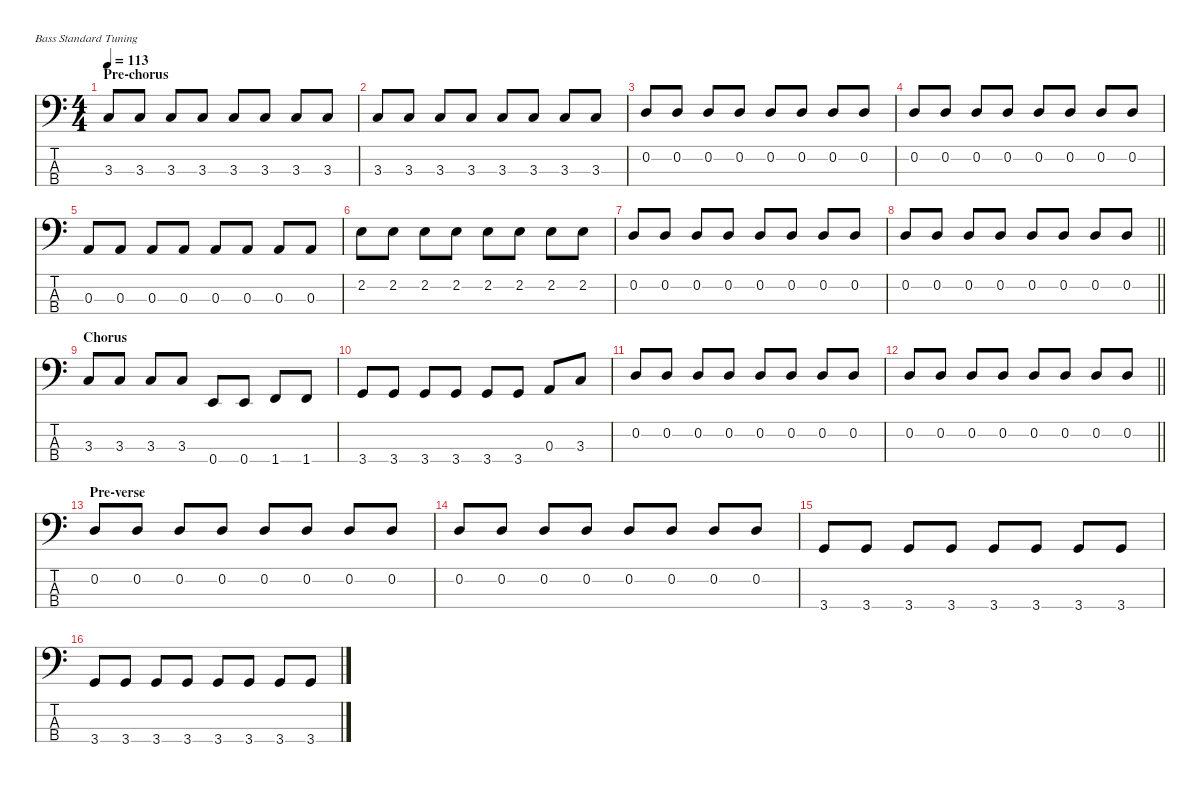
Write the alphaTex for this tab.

\defaultSystemsLayout 4
\hideDynamics
\bracketExtendMode nobrackets
\singleTrackTrackNamePolicy hidden
\multiTrackTrackNamePolicy hidden
\firstSystemTrackNameMode fullname
\firstSystemTrackNameOrientation horizontal
\otherSystemsTrackNameOrientation horizontal
\track ("Bass-og" "el.bs.") {instrument electricbassfinger}
\staff {score tabs}
\tuning (G2 D2 A1 E1)
\ts (4 4)
\section ("" "Pre-chorus")
\tempo 113
\clef f4
\ks c
3.3.8{dy ff beam Up} 3.3.8{beam Up} 3.3.8{dy f beam Up} 3.3.8{dy ff beam Up} 3.3.8{beam Up} 3.3.8{beam Up} 3.3.8{dy f beam Up} 3.3.8{dy ff beam Up} |
3.3.8{dy f beam Up} 3.3.8{dy ff beam Up} 3.3.8{dy f beam Up} 3.3.8{dy ff beam Up} 3.3.8{beam Up} 3.3.8{beam Up} 3.3.8{beam Up} 3.3.8{beam Up} |
0.2.8{beam Up} 0.2.8{beam Up} 0.2.8{dy f beam Up} 0.2.8{dy ff beam Up} 0.2.8{beam Up} 0.2.8{beam Up} 0.2.8{beam Up} 0.2.8{dy f beam Up} |
0.2.8{beam Up} 0.2.8{dy ff beam Up} 0.2.8{dy f beam Up} 0.2.8{dy ff beam Up} 0.2.8{beam Up} 0.2.8{beam Up} 0.2.8{beam Up} 0.2.8{beam Up} |
0.3.8{beam Up} 0.3.8{beam Up} 0.3.8{dy f beam Up} 0.3.8{dy ff beam Up} 0.3.8{beam Up} 0.3.8{beam Up} 0.3.8{dy f beam Up} 0.3.8{dy ff beam Up} |
2.2.8{dy f beam Down} 2.2.8{dy ff beam Down} 2.2.8{dy f beam Down} 2.2.8{dy ff beam Down} 2.2.8{beam Down} 2.2.8{beam Down} 2.2.8{beam Down} 2.2.8{beam Down} |
0.2.8{beam Up} 0.2.8{beam Up} 0.2.8{dy f beam Up} 0.2.8{dy ff beam Up} 0.2.8{beam Up} 0.2.8{beam Up} 0.2.8{beam Up} 0.2.8{dy f beam Up} |
\barLineRight lightlight
0.2.8{beam Up} 0.2.8{dy ff beam Up} 0.2.8{dy f beam Up} 0.2.8{dy ff beam Up} 0.2.8{beam Up} 0.2.8{beam Up} 0.2.8{beam Up} 0.2.8{beam Up} |
\section ("" "Chorus")
3.3.8{beam Up} 3.3.8{beam Up} 3.3.8{dy f beam Up} 3.3.8{dy ff beam Up} 0.4.8{beam Up} 0.4.8{beam Up} 1.4.8{beam Up} 1.4.8{dy f beam Up} |
3.4.8{dy ff beam Up} 3.4.8{beam Up} 3.4.8{dy f beam Up} 3.4.8{dy ff beam Up} 3.4.8{beam Up} 3.4.8{beam Up} 0.3.8{beam Up} 3.3.8{beam Up} |
0.2.8{beam Up} 0.2.8{beam Up} 0.2.8{dy f beam Up} 0.2.8{dy ff beam Up} 0.2.8{beam Up} 0.2.8{beam Up} 0.2.8{beam Up} 0.2.8{dy f beam Up} |
\barLineRight lightlight
0.2.8{beam Up} 0.2.8{dy ff beam Up} 0.2.8{dy f beam Up} 0.2.8{dy ff beam Up} 0.2.8{beam Up} 0.2.8{beam Up} 0.2.8{beam Up} 0.2.8{beam Up} |
\section ("" "Pre-verse")
0.2.8{beam Up} 0.2.8{beam Up} 0.2.8{dy f beam Up} 0.2.8{dy ff beam Up} 0.2.8{beam Up} 0.2.8{beam Up} 0.2.8{dy f beam Up} 0.2.8{dy ff beam Up} |
0.2.8{dy f beam Up} 0.2.8{dy ff beam Up} 0.2.8{dy f beam Up} 0.2.8{dy ff beam Up} 0.2.8{beam Up} 0.2.8{beam Up} 0.2.8{beam Up} 0.2.8{beam Up} |
3.4.8{beam Up} 3.4.8{beam Up} 3.4.8{dy f beam Up} 3.4.8{dy ff beam Up} 3.4.8{beam Up} 3.4.8{beam Up} 3.4.8{beam Up} 3.4.8{dy f beam Up} |
3.4.8{beam Up} 3.4.8{dy ff beam Up} 3.4.8{dy f beam Up} 3.4.8{dy ff beam Up} 3.4.8{beam Up} 3.4.8{beam Up} 3.4.8{beam Up} 3.4.8{beam Up}
